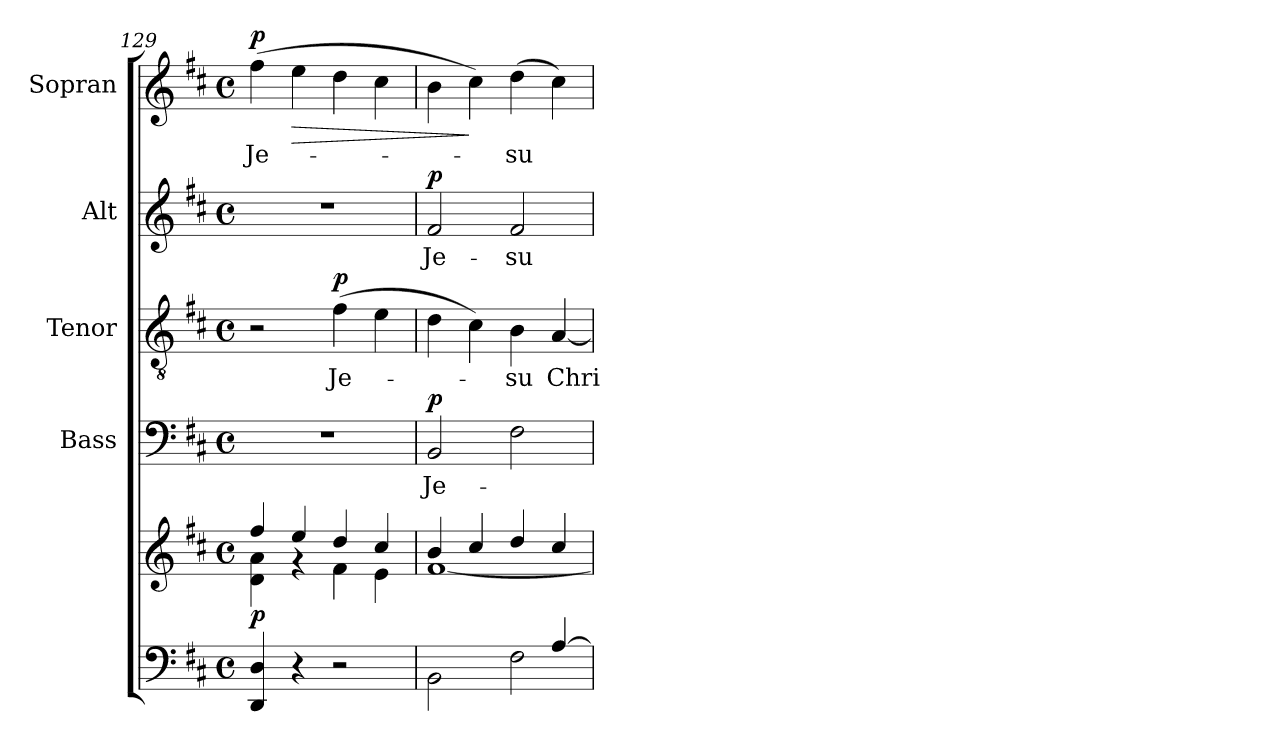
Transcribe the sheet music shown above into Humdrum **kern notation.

**kern	**kern	**dynam	**kern	**text	**dynam	**kern	**text	**dynam	**kern	**text	**dynam	**kern	**text	**dynam
*part5	*part5	*part5	*part4	*part4	*part4	*part3	*part3	*part3	*part2	*part2	*part2	*part1	*part1	*part1
*staff6	*staff5	*staff5/6	*staff4	*staff4	*staff4	*staff3	*staff3	*staff3	*staff2	*staff2	*staff2	*staff1	*staff1	*staff1
*	*	*	*I"Bass	*	*	*I"Tenor	*	*	*I"Alt	*	*	*I"Sopran	*	*
*	*	*	*I'B.	*	*	*I'T.	*	*	*I'A.	*	*	*I'S.	*	*
*clefF4	*clefG2	*	*clefF4	*	*	*clefGv2	*	*	*clefG2	*	*	*clefG2	*	*
*k[f#c#]	*k[f#c#]	*	*k[f#c#]	*	*	*k[f#c#]	*	*	*k[f#c#]	*	*	*k[f#c#]	*	*
*D:	*D:	*	*D:	*	*	*D:	*	*	*D:	*	*	*D:	*	*
*M4/4	*M4/4	*	*M4/4	*	*	*M4/4	*	*	*M4/4	*	*	*M4/4	*	*
*met(c)	*met(c)	*	*met(c)	*	*	*met(c)	*	*	*met(c)	*	*	*met(c)	*	*
=129	=129	=129	=129	=129	=129	=129	=129	=129	=129	=129	=129	=129	=129	=129
*	*^	*	*	*	*	*	*	*	*	*	*	*	*	*
!	!	!	!LO:DY:b	!	!	!	!	!	!	!	!	!	!	!LO:LY:b	!LO:DY:a
4DD/ 4D/	4ff#/	4d\ 4a\	p	1r	.	.	2r	.	.	1r	.	.	(>4ff#\	Je-	p
!	!	!	!	!	!	!	!	!	!	!	!	!	!	!	!LO:HP:b
4r	4ee/	4rg	.	.	.	.	.	.	.	.	.	.	4ee\	.	>
!	!	!	!	!	!	!	!	!LO:LY:b	!LO:DY:a	!	!	!	!	!	!
2r	4dd/	4f#\	.	.	.	.	(>4f#\	Je-	p	.	.	.	4dd\	.	.
.	4cc#/	4e\	.	.	.	.	4e\	.	.	.	.	.	4cc#\	.	.
!!LO:PB:g=z
=130	=130	=130	=130	=130	=130	=130	=130	=130	=130	=130	=130	=130	=130	=130	=130
*^	*	*	*	*	*	*	*	*	*	*	*	*	*	*	*
!	!	!	!	!	!	!LO:LY:b	!LO:DY:a	!	!	!	!	!LO:LY:b	!LO:DY:a	!	!	!
2.ryy	2BB\	4b/	[<1f#	.	2BB/	Je-	p	4d\	.	.	2f#/	Je-	p	4b\	.	.
.	.	4cc#/	.	.	.	.	.	4c#\)	.	.	.	.	.	4cc#\)	.	]
!	!	!	!	!	!	!	!	!	!LO:LY:b	!	!	!LO:LY:b	!	!	!LO:LY:b	!
.	2F#\	4dd/	.	.	2F#\	.	.	4B\	-su	.	2f#/	-su	.	(>4dd\	-su	.
!	!	!	!	!	!	!	!	!	!LO:LY:b	!	!	!	!	!	!	!
[>4A/	.	4cc#/	.	.	.	.	.	[4A/	Chri-	.	.	.	.	4cc#\)	.	.
*v	*v	*	*	*	*	*	*	*	*	*	*	*	*	*	*	*
*	*v	*v	*	*	*	*	*	*	*	*	*	*	*	*	*
=	=	=	=	=	=	=	=	=	=	=	=	=	=	=
*-	*-	*-	*-	*-	*-	*-	*-	*-	*-	*-	*-	*-	*-	*-
